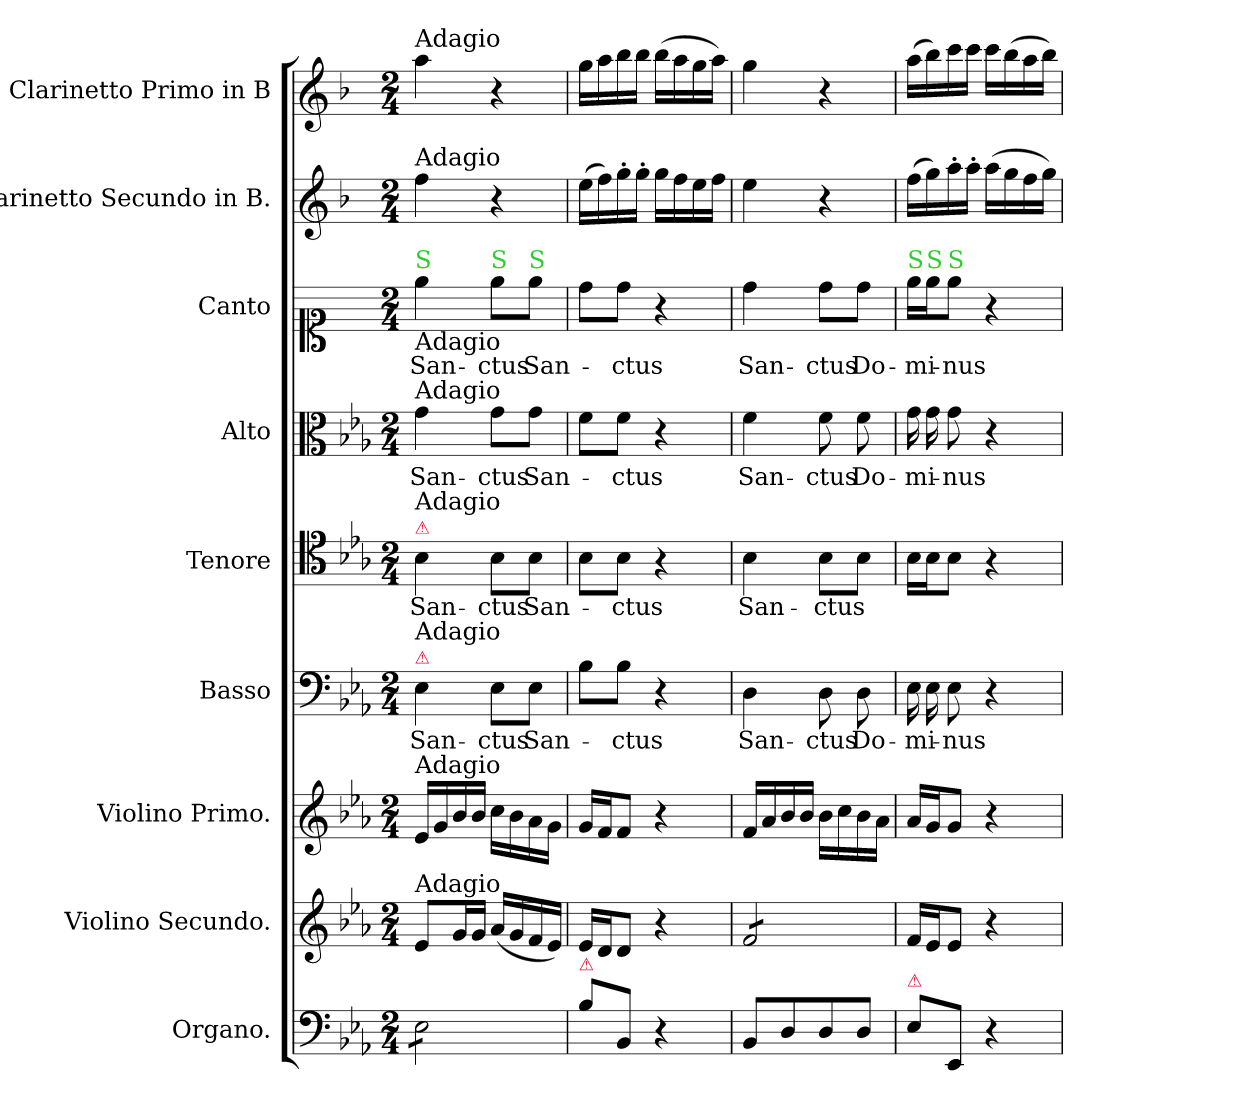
**kern	**kern	**kern	**kern	**text	**kern	**text	**kern	**text	**kern	**text	**kern	**kern
*part9	*part8	*part7	*part6	*part6	*part5	*part5	*part4	*part4	*part3	*part3	*part2	*part1
*staff9	*staff8	*staff7	*staff6	*staff6	*staff5	*staff5	*staff4	*staff4	*staff3	*staff3	*staff2	*staff1
*I"Organo.	*I"Violino Secundo.	*I"Violino Primo.	*I"Basso	*	*I"Tenore	*	*I"Alto	*	*I"Canto	*	*I"Clarinetto Secundo in B.	*I"Clarinetto Primo in B
*I'org	*I'vl 2	*I'vl 1	*I'B	*	*I'T	*	*I'A	*	*	*	*I'cl 2	*I'cl 1
*clefF4	*clefG2	*clefG2	*clefF4	*	*clefC4	*	*clefC3	*	*clefC1	*	*clefG2	*clefG2
*	*	*	*	*	*	*	*	*	*	*	*ITrd1c2	*ITrd1c2
*k[b-e-a-]	*k[b-e-a-]	*k[b-e-a-]	*k[b-e-a-]	*	*k[b-e-a-]	*	*k[b-e-a-]	*	*k[]	*	*k[b-e-a-]	*k[b-e-a-]
*E-:	*E-:	*E-:	*E-:	*	*E-:	*	*E-:	*	*	*	*E-:	*E-:
*M2/4	*M2/4	*M2/4	*M2/4	*	*M2/4	*	*M2/4	*	*M2/4	*	*M2/4	*M2/4
=1	=1	=1	=1	=1	=1	=1	=1	=1	=1	=1	=1	=1
!	!	!	!	!	!	!	!	!	!	!	!	!LO:TX:a:t=Adagio
!	!	!	!	!	!	!	!	!	!	!	!LO:TX:a:t=Adagio	!
!	!	!	!	!	!	!	!	!	!LO:TX:b:t=Adagio	!	!	!
!	!	!	!	!	!	!	!	!	!LO:TX:a:color=limegreen:t=S	!	!	!
!	!	!	!	!	!	!	!LO:TX:a:t=Adagio	!	!	!	!	!
!	!	!	!	!	!LO:TX:a:color=crimson:t=⚠	!	!	!	!	!	!	!
!	!	!	!	!	!LO:TX:a:t=Adagio	!	!	!	!	!	!	!
!	!	!	!LO:TX:a:color=crimson:t=⚠	!	!	!	!	!	!	!	!	!
!	!	!	!LO:TX:a:t=Adagio	!	!	!	!	!	!	!	!	!
!	!	!LO:TX:a:t=Adagio	!	!	!	!	!	!	!	!	!	!
!	!LO:TX:a:t=Adagio	!	!	!	!	!	!	!	!	!	!	!
!LO:TX:a:color=crimson:t=⚠	!	!	!	!	!	!	!	!	!	!	!	!
!LO:TX:a:t=Adagio.	!	!	!	!	!	!	!	!	!	!	!	!
!LO:TX:a:t=Tutti	!	!	!	!	!	!	!	!	!	!	!	!
*tremolo	*	*	*	*	*	*	*	*	*	*	*	*
8E-\L	8e-/L	16e-/LL	4E-\	San-	4B-\	San-	4g\	San-	4ee\	San-	4ee-\	4gg\
.	.	16g/	.	.	.	.	.	.	.	.	.	.
8E-\	16g/L	16b-/	.	.	.	.	.	.	.	.	.	.
.	16g/JJ	16b-/JJ	.	.	.	.	.	.	.	.	.	.
!	!	!	!	!	!	!	!	!	!LO:TX:a:color=limegreen:t=S	!	!	!
8E-\	(16a-/LL	16cc\LL	8E-\L	-ctus	8B-\L	-ctus	8g\L	-ctus	8ee\L	-ctus	4r	4r
.	16g/	16b-\	.	.	.	.	.	.	.	.	.	.
!	!	!	!	!	!	!	!	!	!LO:TX:a:color=limegreen:t=S	!	!	!
!	!	!	!	!LO:LY:i	!	!LO:LY:i	!	!LO:LY:i	!	!LO:LY:i	!	!
8E-\J	16f/	16a-\	8E-\J	San-	8B-\J	San-	8g\J	San-	8ee\J	San-	.	.
*Xtremolo	*	*	*	*	*	*	*	*	*	*	*	*
.	16e-/JJ)	16g\JJ	.	.	.	.	.	.	.	.	.	.
=2	=2	=2	=2	=2	=2	=2	=2	=2	=2	=2	=2	=2
!LO:TX:a:color=crimson:t=⚠	!	!	!	!	!	!	!	!	!	!	!	!
8B-\L	16e-/LL	16g/LL	8B-\L	.	8B-\L	.	8f\L	.	8dd\L	.	(16dd\LL	16ff\LL
.	16d/J	16f/J	.	.	.	.	.	.	.	.	16ee-\)	16gg\
!	!	!	!	!LO:LY:i	!	!LO:LY:i	!	!LO:LY:i	!	!LO:LY:i	!	!
8BB-/J	8d/J	8f/J	8B-\J	-ctus	8B-\J	-ctus	8f\J	-ctus	8dd\J	-ctus	16ff'\	16aa-\
.	.	.	.	.	.	.	.	.	.	.	16ff'\JJ	16aa-\JJ
4r	4r	4r	4r	.	4r	.	4r	.	4r	.	16ff\LL	(16aa-\LL
.	.	.	.	.	.	.	.	.	.	.	16ee-\	16gg\
.	.	.	.	.	.	.	.	.	.	.	16dd\	16ff\
.	.	.	.	.	.	.	.	.	.	.	16ee-\JJ	16gg\JJ)
=3	=3	=3	=3	=3	=3	=3	=3	=3	=3	=3	=3	=3
!	!	!	!	!LO:LY:i	!	!LO:LY:i	!	!LO:LY:i	!	!LO:LY:i	!	!
*	*tremolo	*	*	*	*	*	*	*	*	*	*	*
8BB-/L	8f/L	16f/LL	4D\	San-	4B-\	San-	4f\	San-	4dd\	San-	4dd\	4ff\
.	.	16a-/	.	.	.	.	.	.	.	.	.	.
8D/	8f/	16b-/	.	.	.	.	.	.	.	.	.	.
.	.	16b-/JJ	.	.	.	.	.	.	.	.	.	.
!	!	!	!	!LO:LY:i	!	!LO:LY:i	!	!LO:LY:i	!	!LO:LY:i	!	!
8D/	8f/	16b-\LL	8D\	-ctus	8B-\L	-ctus	8f\	-ctus	8dd\L	-ctus	4r	4r
.	.	16cc\	.	.	.	.	.	.	.	.	.	.
8D/J	8f/J	16b-\	8D\	Do-	8B-\J	.	8f\	Do-	8dd\J	Do-	.	.
*	*Xtremolo	*	*	*	*	*	*	*	*	*	*	*
.	.	16a-\JJ	.	.	.	.	.	.	.	.	.	.
=4	=4	=4	=4	=4	=4	=4	=4	=4	=4	=4	=4	=4
!	!	!	!	!	!	!	!	!	!LO:TX:a:color=limegreen:t=S	!	!	!
!LO:TX:a:color=crimson:t=⚠	!	!	!	!	!	!	!	!	!	!	!	!
8E-\L	16f/LL	16a-/LL	16E-\	.	16B-\LL	.	16g\	.	16ee\LL	.	(16ee-\LL	(16gg\LL
!	!	!	!	!	!	!	!	!	!LO:TX:a:color=limegreen:t=S	!	!	!
.	16e-/J	16g/J	16E-\	-mi-	16B-\J	.	16g\	-mi-	16ee\J	-mi-	16ff\)	16aa-\)
!	!	!	!	!	!	!	!	!	!LO:TX:a:color=limegreen:t=S	!	!	!
8EE-/J	8e-/J	8g/J	8E-\	-nus	8B-\J	.	8g\	-nus	8ee\J	-nus	16gg'\	16bb-\
.	.	.	.	.	.	.	.	.	.	.	16gg'\JJ	16bb-\JJ
4r	4r	4r	4r	.	4r	.	4r	.	4r	.	(16gg\LL	16bb-\LL
.	.	.	.	.	.	.	.	.	.	.	16ff\	(16aa-\
.	.	.	.	.	.	.	.	.	.	.	16ee-\	16gg\
.	.	.	.	.	.	.	.	.	.	.	16ff\JJ)	16aa-\JJ)
=	=	=	=	=	=	=	=	=	=	=	=	=
*-	*-	*-	*-	*-	*-	*-	*-	*-	*-	*-	*-	*-
